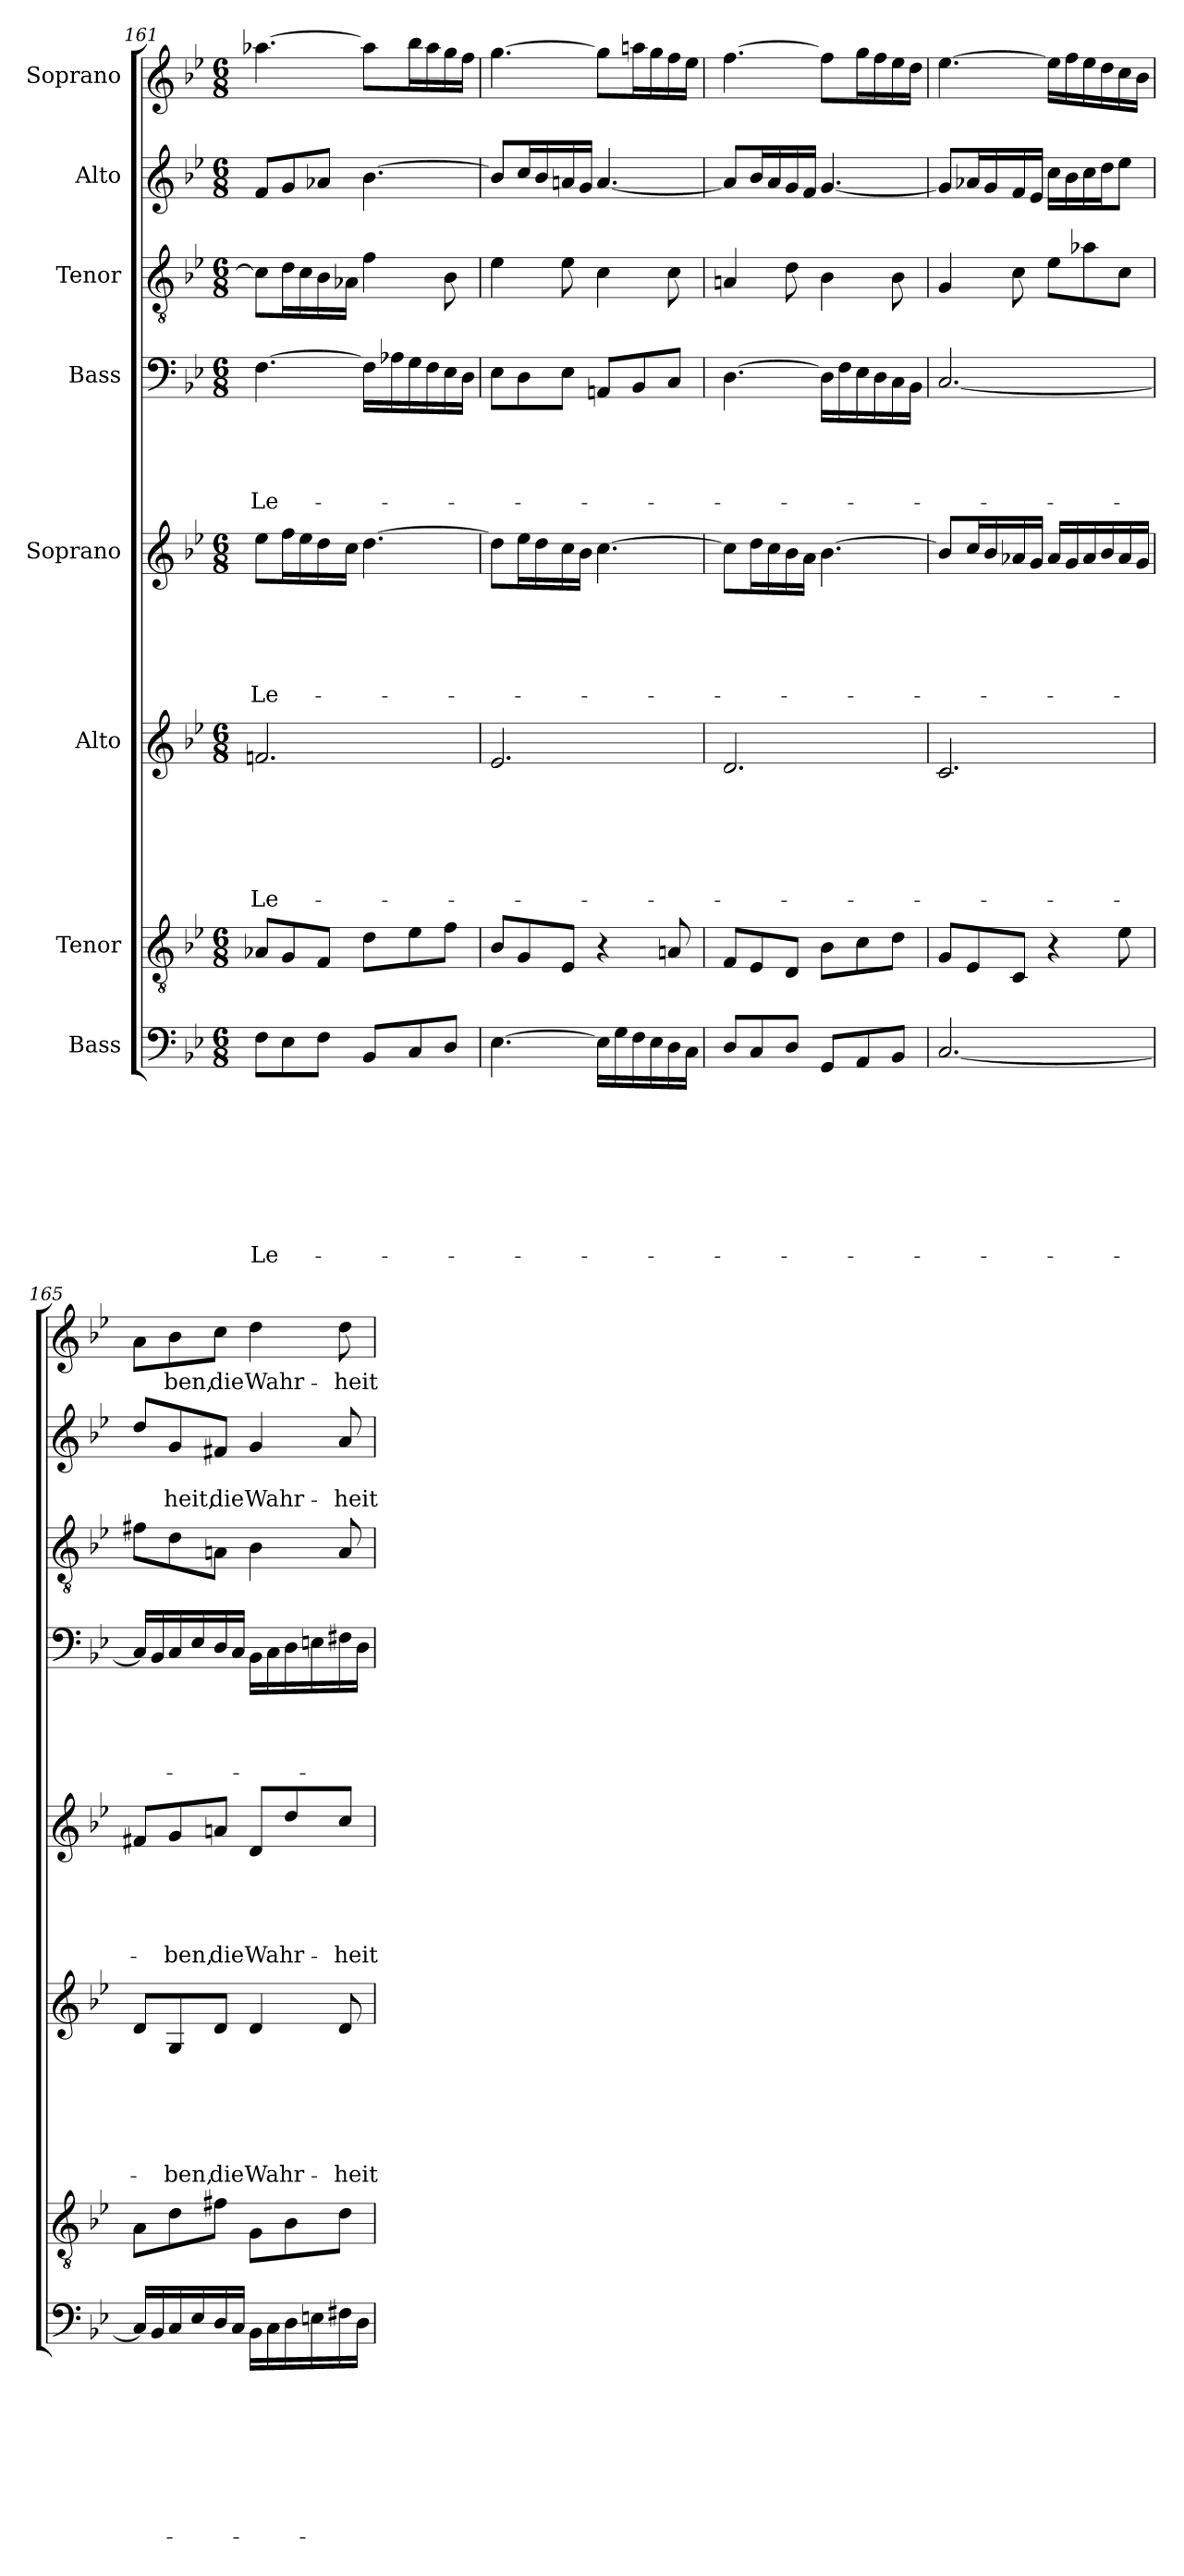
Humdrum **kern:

**kern	**text	**text	**text	**text	**text	**text	**text	**text	**kern	**kern	**text	**text	**text	**text	**text	**text	**kern	**text	**text	**text	**text	**text	**kern	**text	**text	**text	**text	**kern	**kern	**text	**text	**kern	**text
*part8	*part8	*part8	*part8	*part8	*part8	*part8	*part8	*part8	*part7	*part6	*part6	*part6	*part6	*part6	*part6	*part6	*part5	*part5	*part5	*part5	*part5	*part5	*part4	*part4	*part4	*part4	*part4	*part3	*part2	*part2	*part2	*part1	*part1
*staff8	*staff8	*staff8	*staff8	*staff8	*staff8	*staff8	*staff8	*staff8	*staff7	*staff6	*staff6	*staff6	*staff6	*staff6	*staff6	*staff6	*staff5	*staff5	*staff5	*staff5	*staff5	*staff5	*staff4	*staff4	*staff4	*staff4	*staff4	*staff3	*staff2	*staff2	*staff2	*staff1	*staff1
*I"Bass	*	*	*	*	*	*	*	*	*I"Tenor	*I"Alto	*	*	*	*	*	*	*I"Soprano	*	*	*	*	*	*I"Bass	*	*	*	*	*I"Tenor	*I"Alto	*	*	*I"Soprano	*
*clefF4	*	*	*	*	*	*	*	*	*clefGv2	*clefG2	*	*	*	*	*	*	*clefG2	*	*	*	*	*	*clefF4	*	*	*	*	*clefGv2	*clefG2	*	*	*clefG2	*
*k[b-e-]	*	*	*	*	*	*	*	*	*k[b-e-]	*k[b-e-]	*	*	*	*	*	*	*k[b-e-]	*	*	*	*	*	*k[b-e-]	*	*	*	*	*k[b-e-]	*k[b-e-]	*	*	*k[b-e-]	*
*B-:	*	*	*	*	*	*	*	*	*B-:	*B-:	*	*	*	*	*	*	*B-:	*	*	*	*	*	*B-:	*	*	*	*	*B-:	*B-:	*	*	*B-:	*
*M6/8	*	*	*	*	*	*	*	*	*M6/8	*M6/8	*	*	*	*	*	*	*M6/8	*	*	*	*	*	*M6/8	*	*	*	*	*M6/8	*M6/8	*	*	*M6/8	*
=161	=161	=161	=161	=161	=161	=161	=161	=161	=161	=161	=161	=161	=161	=161	=161	=161	=161	=161	=161	=161	=161	=161	=161	=161	=161	=161	=161	=161	=161	=161	=161	=161	=161
!	!	!	!	!	!	!	!	!LO:LY:b	!	!	!	!	!	!	!	!LO:LY:b	!	!	!	!	!	!LO:LY:b	!	!	!	!	!LO:LY:b	!	!	!	!	!	!
8F\L	.	.	.	.	.	.	.	Le-	8A-X/L	2.fn/	.	.	.	.	.	Le-	8ee-\L	.	.	.	.	Le-	[>4.F\	.	.	.	Le-	8c\L]	8f/L	.	.	[>4.aa-X\	.
8E-\	.	.	.	.	.	.	.	.	8G/	.	.	.	.	.	.	.	16ff\L	.	.	.	.	.	.	.	.	.	.	16d\L	8g/	.	.	.	.
.	.	.	.	.	.	.	.	.	.	.	.	.	.	.	.	.	16ee-\	.	.	.	.	.	.	.	.	.	.	16c\	.	.	.	.	.
8F\J	.	.	.	.	.	.	.	.	8F/J	.	.	.	.	.	.	.	16dd\	.	.	.	.	.	.	.	.	.	.	16B-\	8a-X/J	.	.	.	.
.	.	.	.	.	.	.	.	.	.	.	.	.	.	.	.	.	16cc\JJ	.	.	.	.	.	.	.	.	.	.	16A-X\JJ	.	.	.	.	.
8BB-/L	.	.	.	.	.	.	.	.	8d\L	.	.	.	.	.	.	.	[>4.dd\	.	.	.	.	.	16F\LL]	.	.	.	.	4f\	[>4.b-\	.	.	8aa-\L]	.
.	.	.	.	.	.	.	.	.	.	.	.	.	.	.	.	.	.	.	.	.	.	.	16A-X\	.	.	.	.	.	.	.	.	.	.
8C/	.	.	.	.	.	.	.	.	8e-\	.	.	.	.	.	.	.	.	.	.	.	.	.	16G\	.	.	.	.	.	.	.	.	16bb-\L	.
.	.	.	.	.	.	.	.	.	.	.	.	.	.	.	.	.	.	.	.	.	.	.	16F\	.	.	.	.	.	.	.	.	16aa-\	.
8D/J	.	.	.	.	.	.	.	.	8f\J	.	.	.	.	.	.	.	.	.	.	.	.	.	16E-\	.	.	.	.	8B-\	.	.	.	16gg\	.
.	.	.	.	.	.	.	.	.	.	.	.	.	.	.	.	.	.	.	.	.	.	.	16D\JJ	.	.	.	.	.	.	.	.	16ff\JJ	.
=162	=162	=162	=162	=162	=162	=162	=162	=162	=162	=162	=162	=162	=162	=162	=162	=162	=162	=162	=162	=162	=162	=162	=162	=162	=162	=162	=162	=162	=162	=162	=162	=162	=162
[>4.E-\	.	.	.	.	.	.	.	.	8B-/L	2.e-/	.	.	.	.	.	.	8dd\L]	.	.	.	.	.	8E-\L	.	.	.	.	4e-\	8b-/L]	.	.	[>4.gg\	.
.	.	.	.	.	.	.	.	.	8G/	.	.	.	.	.	.	.	16ee-\L	.	.	.	.	.	8D\	.	.	.	.	.	16cc/L	.	.	.	.
.	.	.	.	.	.	.	.	.	.	.	.	.	.	.	.	.	16dd\	.	.	.	.	.	.	.	.	.	.	.	16b-/	.	.	.	.
.	.	.	.	.	.	.	.	.	8E-/J	.	.	.	.	.	.	.	16cc\	.	.	.	.	.	8E-\J	.	.	.	.	8e-\	16an/	.	.	.	.
.	.	.	.	.	.	.	.	.	.	.	.	.	.	.	.	.	16b-\JJ	.	.	.	.	.	.	.	.	.	.	.	16g/JJ	.	.	.	.
16E-\LL]	.	.	.	.	.	.	.	.	4r	.	.	.	.	.	.	.	[>4.cc\	.	.	.	.	.	8AAn/L	.	.	.	.	4c\	[<4.a/	.	.	8gg\L]	.
16G\	.	.	.	.	.	.	.	.	.	.	.	.	.	.	.	.	.	.	.	.	.	.	.	.	.	.	.	.	.	.	.	.	.
16F\	.	.	.	.	.	.	.	.	.	.	.	.	.	.	.	.	.	.	.	.	.	.	8BB-/	.	.	.	.	.	.	.	.	16aan\L	.
16E-\	.	.	.	.	.	.	.	.	.	.	.	.	.	.	.	.	.	.	.	.	.	.	.	.	.	.	.	.	.	.	.	16gg\	.
16D\	.	.	.	.	.	.	.	.	8An/	.	.	.	.	.	.	.	.	.	.	.	.	.	8C/J	.	.	.	.	8c\	.	.	.	16ff\	.
16C\JJ	.	.	.	.	.	.	.	.	.	.	.	.	.	.	.	.	.	.	.	.	.	.	.	.	.	.	.	.	.	.	.	16ee-\JJ	.
=163	=163	=163	=163	=163	=163	=163	=163	=163	=163	=163	=163	=163	=163	=163	=163	=163	=163	=163	=163	=163	=163	=163	=163	=163	=163	=163	=163	=163	=163	=163	=163	=163	=163
8D/L	.	.	.	.	.	.	.	.	8F/L	2.d/	.	.	.	.	.	.	8cc\L]	.	.	.	.	.	[>4.D\	.	.	.	.	4An/	8a/L]	.	.	[>4.ff\	.
8C/	.	.	.	.	.	.	.	.	8E-/	.	.	.	.	.	.	.	16dd\L	.	.	.	.	.	.	.	.	.	.	.	16b-/L	.	.	.	.
.	.	.	.	.	.	.	.	.	.	.	.	.	.	.	.	.	16cc\	.	.	.	.	.	.	.	.	.	.	.	16a/	.	.	.	.
8D/J	.	.	.	.	.	.	.	.	8D/J	.	.	.	.	.	.	.	16b-\	.	.	.	.	.	.	.	.	.	.	8d\	16g/	.	.	.	.
.	.	.	.	.	.	.	.	.	.	.	.	.	.	.	.	.	16a\JJ	.	.	.	.	.	.	.	.	.	.	.	16f/JJ	.	.	.	.
8GG/L	.	.	.	.	.	.	.	.	8B-\L	.	.	.	.	.	.	.	[>4.b-\	.	.	.	.	.	16D\LL]	.	.	.	.	4B-\	[<4.g/	.	.	8ff\L]	.
.	.	.	.	.	.	.	.	.	.	.	.	.	.	.	.	.	.	.	.	.	.	.	16F\	.	.	.	.	.	.	.	.	.	.
8AA/	.	.	.	.	.	.	.	.	8c\	.	.	.	.	.	.	.	.	.	.	.	.	.	16E-\	.	.	.	.	.	.	.	.	16gg\L	.
.	.	.	.	.	.	.	.	.	.	.	.	.	.	.	.	.	.	.	.	.	.	.	16D\	.	.	.	.	.	.	.	.	16ff\	.
8BB-/J	.	.	.	.	.	.	.	.	8d\J	.	.	.	.	.	.	.	.	.	.	.	.	.	16C\	.	.	.	.	8B-\	.	.	.	16ee-\	.
.	.	.	.	.	.	.	.	.	.	.	.	.	.	.	.	.	.	.	.	.	.	.	16BB-\JJ	.	.	.	.	.	.	.	.	16dd\JJ	.
!!LO:PB:g=z
=164	=164	=164	=164	=164	=164	=164	=164	=164	=164	=164	=164	=164	=164	=164	=164	=164	=164	=164	=164	=164	=164	=164	=164	=164	=164	=164	=164	=164	=164	=164	=164	=164	=164
[<2.C/	.	.	.	.	.	.	.	.	8G/L	2.c/	.	.	.	.	.	.	8b-/L]	.	.	.	.	.	[<2.C/	.	.	.	.	4G/	8g/L]	.	.	[>4.ee-\	.
.	.	.	.	.	.	.	.	.	8E-/	.	.	.	.	.	.	.	16cc/L	.	.	.	.	.	.	.	.	.	.	.	16a-X/L	.	.	.	.
.	.	.	.	.	.	.	.	.	.	.	.	.	.	.	.	.	16b-/	.	.	.	.	.	.	.	.	.	.	.	16g/	.	.	.	.
.	.	.	.	.	.	.	.	.	8C/J	.	.	.	.	.	.	.	16a-X/	.	.	.	.	.	.	.	.	.	.	8c\	16f/	.	.	.	.
.	.	.	.	.	.	.	.	.	.	.	.	.	.	.	.	.	16g/JJ	.	.	.	.	.	.	.	.	.	.	.	16e-/JJ	.	.	.	.
.	.	.	.	.	.	.	.	.	4r	.	.	.	.	.	.	.	16a-/LL	.	.	.	.	.	.	.	.	.	.	8e-\L	16cc\LL	.	.	16ee-\LL]	.
.	.	.	.	.	.	.	.	.	.	.	.	.	.	.	.	.	16g/	.	.	.	.	.	.	.	.	.	.	.	16b-\	.	.	16ff\	.
.	.	.	.	.	.	.	.	.	.	.	.	.	.	.	.	.	16a-/	.	.	.	.	.	.	.	.	.	.	8a-X\	16cc\	.	.	16ee-\	.
.	.	.	.	.	.	.	.	.	.	.	.	.	.	.	.	.	16b-/	.	.	.	.	.	.	.	.	.	.	.	16dd\J	.	.	16dd\	.
.	.	.	.	.	.	.	.	.	8e-\	.	.	.	.	.	.	.	16a-/	.	.	.	.	.	.	.	.	.	.	8c\J	8ee-\J	.	.	16cc\	.
.	.	.	.	.	.	.	.	.	.	.	.	.	.	.	.	.	16g/JJ	.	.	.	.	.	.	.	.	.	.	.	.	.	.	16b-\JJ	.
=165	=165	=165	=165	=165	=165	=165	=165	=165	=165	=165	=165	=165	=165	=165	=165	=165	=165	=165	=165	=165	=165	=165	=165	=165	=165	=165	=165	=165	=165	=165	=165	=165	=165
16C/LL]	.	.	.	.	.	.	.	.	8A\L	8d/L	.	.	.	.	.	.	8f#X/L	.	.	.	.	.	16C/LL]	.	.	.	.	8f#X\L	8dd/L	.	.	8a\L	.
16BB-/	.	.	.	.	.	.	.	.	.	.	.	.	.	.	.	.	.	.	.	.	.	.	16BB-/	.	.	.	.	.	.	.	.	.	.
!	!	!	!	!	!	!	!	!	!	!	!	!	!	!	!	!LO:LY:b	!	!	!	!	!	!LO:LY:b	!	!	!	!	!	!	!	!	!LO:LY:b	!	!LO:LY:b
16C/	.	.	.	.	.	.	.	.	8d\	8G/	.	.	.	.	.	-ben,	8g/	.	.	.	.	-ben,	16C/	.	.	.	.	8d\	8g/	.	-heit,	8b-\	-ben,
16E-/	.	.	.	.	.	.	.	.	.	.	.	.	.	.	.	.	.	.	.	.	.	.	16E-/	.	.	.	.	.	.	.	.	.	.
!	!	!	!	!	!	!	!	!	!	!	!	!	!	!	!	!LO:LY:b	!	!	!	!	!	!LO:LY:b	!	!	!	!	!	!	!	!	!LO:LY:b	!	!LO:LY:b
16D/	.	.	.	.	.	.	.	.	8f#X\J	8d/J	.	.	.	.	.	die	8an/J	.	.	.	.	die	16D/	.	.	.	.	8An\J	8f#X/J	.	die	8cc\J	die
16C/JJ	.	.	.	.	.	.	.	.	.	.	.	.	.	.	.	.	.	.	.	.	.	.	16C/JJ	.	.	.	.	.	.	.	.	.	.
!	!	!	!	!	!	!	!	!	!	!	!	!	!	!	!	!LO:LY:b	!	!	!	!	!	!LO:LY:b	!	!	!	!	!	!	!	!	!LO:LY:b	!	!LO:LY:b
16BB-\LL	.	.	.	.	.	.	.	.	8G\L	4d/	.	.	.	.	.	Wahr-	8d/L	.	.	.	.	Wahr-	16BB-\LL	.	.	.	.	4B-\	4g/	.	Wahr-	4dd\	Wahr-
16C\	.	.	.	.	.	.	.	.	.	.	.	.	.	.	.	.	.	.	.	.	.	.	16C\	.	.	.	.	.	.	.	.	.	.
16D\	.	.	.	.	.	.	.	.	8B-\	.	.	.	.	.	.	.	8dd/	.	.	.	.	.	16D\	.	.	.	.	.	.	.	.	.	.
16En\	.	.	.	.	.	.	.	.	.	.	.	.	.	.	.	.	.	.	.	.	.	.	16En\	.	.	.	.	.	.	.	.	.	.
!	!	!	!	!	!	!	!	!	!	!	!	!	!	!	!	!LO:LY:b	!	!	!	!	!	!LO:LY:b	!	!	!	!	!	!	!	!	!LO:LY:b	!	!LO:LY:b
16F#X\	.	.	.	.	.	.	.	.	8d\J	8d/	.	.	.	.	.	-heit	8cc/J	.	.	.	.	-heit	16F#X\	.	.	.	.	8A/	8a/	.	-heit	8dd\	-heit
16D\JJ	.	.	.	.	.	.	.	.	.	.	.	.	.	.	.	.	.	.	.	.	.	.	16D\JJ	.	.	.	.	.	.	.	.	.	.
=	=	=	=	=	=	=	=	=	=	=	=	=	=	=	=	=	=	=	=	=	=	=	=	=	=	=	=	=	=	=	=	=	=
*-	*-	*-	*-	*-	*-	*-	*-	*-	*-	*-	*-	*-	*-	*-	*-	*-	*-	*-	*-	*-	*-	*-	*-	*-	*-	*-	*-	*-	*-	*-	*-	*-	*-
